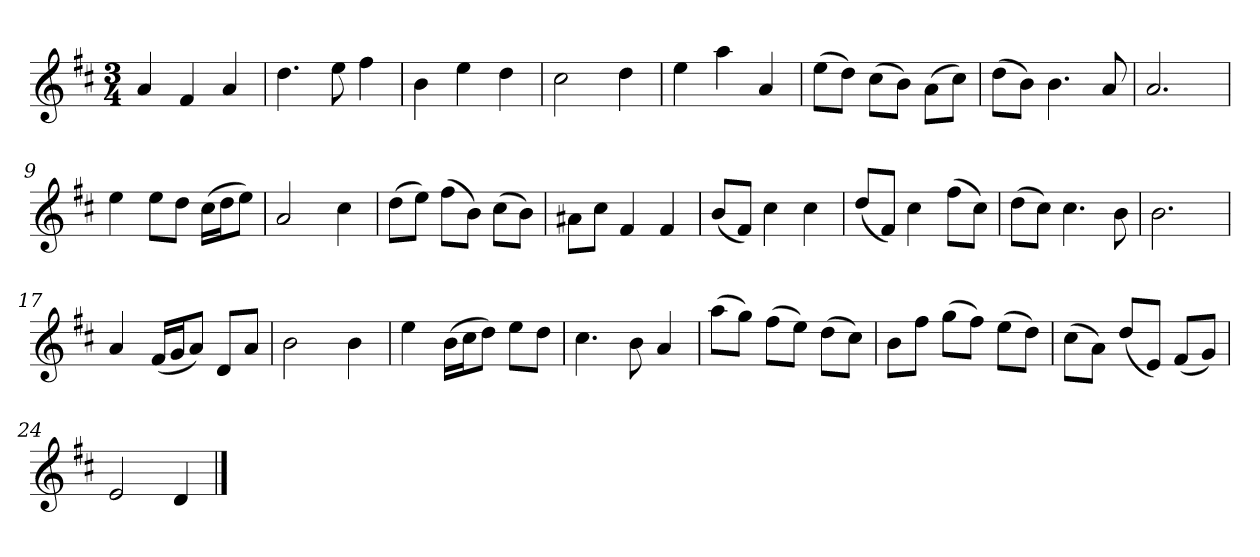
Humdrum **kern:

**kern
*part1
*staff1
*k[f#c#]
*M3/4
*MM120
=1
4a
4f#
4a
=2
4.dd
8ee
4ff#
=3
4b
4ee
4dd
=4
2cc#
4dd
=5
4ee
4aa
4a
=6
(8eeL
8ddJ)
(8cc#L
8bJ)
(8aL
8cc#J)
=7
(8ddL
8bJ)
4.b
8a
=8
2.a
=9
4ee
8eeL
8ddJ
(16cc#LL
16ddJ
8eeJ)
=10
2a
4cc#
=11
(8ddL
8eeJ)
(8ff#L
8bJ)
(8cc#L
8bJ)
=12
8a#XL
8cc#J
4f#
4f#
=13
(8bL
8f#J)
4cc#
4cc#
=14
(8ddL
8f#J)
4cc#
(8ff#L
8cc#J)
=15
(8ddL
8cc#J)
4.cc#
8b
=16
2.b
=17
4a
(16f#LL
16gJ
8aJ)
8dL
8aJ
=18
2b
4b
=19
4ee
(16bLL
16cc#J
8ddJ)
8eeL
8ddJ
=20
4.cc#
8b
4a
=21
(8aaL
8ggJ)
(8ff#L
8eeJ)
(8ddL
8cc#J)
=22
8bL
8ff#J
(8ggL
8ff#J)
(8eeL
8ddJ)
=23
(8cc#L
8aJ)
(8ddL
8eJ)
(8f#L
8gJ)
=24
2e
4d
==
*-
